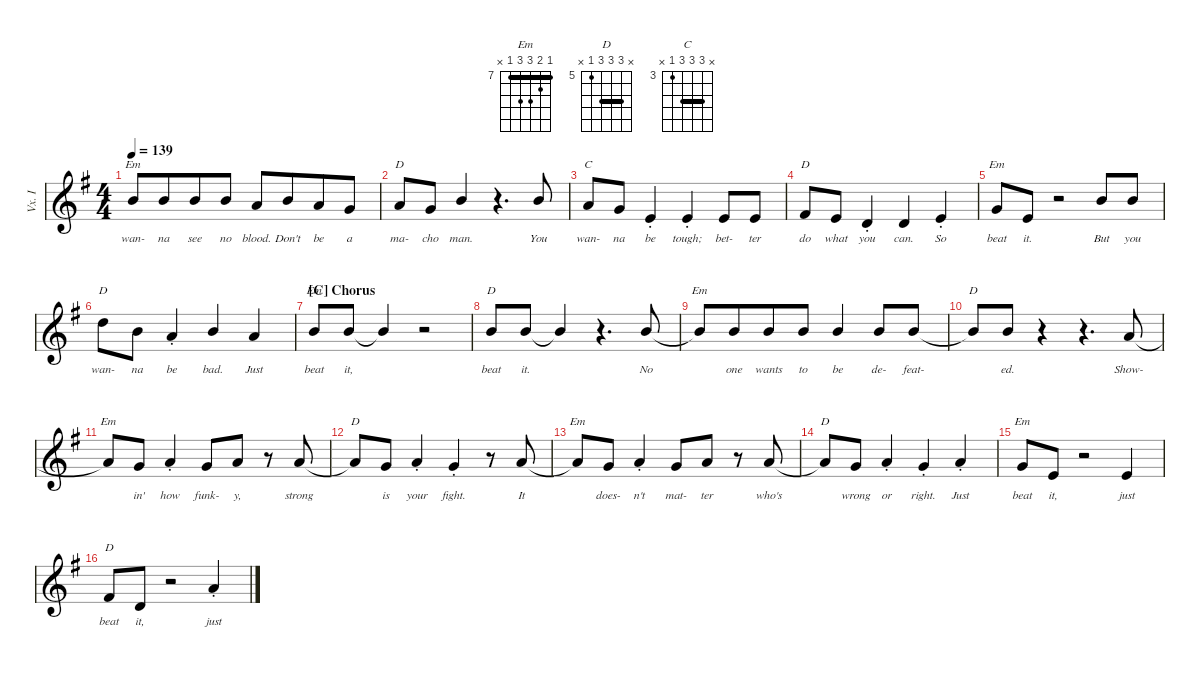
\defaultSystemsLayout 4
\hideDynamics
\bracketExtendMode groupsimilarinstruments
\otherSystemsTrackNameOrientation horizontal
\track ("Voice I" "Vx. I") {defaultSystemsLayout 4 multiBarRest instrument voiceoohs}
\staff {score}
\tuning (Eb4 Bb3 Gb3 Db3 Ab2 Eb2)
\displaytranspose 1
\chord ("Em" 7 8 9 9 7 x) {firstfret 7 showfingering false barre 7}
\chord ("D" x 7 7 7 5 x) {firstfret 5 showfingering false barre (7 7)}
\chord ("C" x 5 5 5 3 x) {firstfret 3 showfingering false barre (5 5)}
\ts (4 4)
\tempo 139
\clef g2
\ks g
7.1{acc forcenatural}.8{ch "Em" lyrics (0 "wan-") lyrics (1 "") lyrics (2 "") lyrics (3 "") lyrics (4 "") dy mf beam Up} 7.1{acc forcenatural}.8{lyrics (0 "na") lyrics (1 "") lyrics (2 "") lyrics (3 "") lyrics (4 "") beam Up beam merge} 7.1{acc forcenatural}.8{lyrics (0 "see") lyrics (1 "") lyrics (2 "") lyrics (3 "") lyrics (4 "") beam Up} 7.1{acc forcenatural}.8{lyrics (0 "no") lyrics (1 "") lyrics (2 "") lyrics (3 "") lyrics (4 "") beam Up} 5.1{acc forcenatural}.8{lyrics (0 "blood.") lyrics (1 "") lyrics (2 "") lyrics (3 "") lyrics (4 "") beam Up beam merge} 7.1{acc forcenatural}.8{lyrics (0 "Don't") lyrics (1 "") lyrics (2 "") lyrics (3 "") lyrics (4 "") beam Up beam merge} 5.1{acc forcenatural}.8{lyrics (0 "be") lyrics (1 "") lyrics (2 "") lyrics (3 "") lyrics (4 "") beam Up} 3.1{acc forcenatural}.8{lyrics (0 "a") lyrics (1 "") lyrics (2 "") lyrics (3 "") lyrics (4 "") beam Up} |
5.1{acc forcenatural}.8{ch "D" lyrics (0 "ma-") lyrics (1 "") lyrics (2 "") lyrics (3 "") lyrics (4 "") beam Up} 3.1{acc forcenatural}.8{lyrics (0 "cho") lyrics (1 "") lyrics (2 "") lyrics (3 "") lyrics (4 "") beam Up} 7.1{acc forcenatural}.4{lyrics (0 "man.") lyrics (1 "") lyrics (2 "") lyrics (3 "") lyrics (4 "") beam Up} r.4{d beam Up} 7.1{acc forcenatural}.8{lyrics (0 "You") lyrics (1 "") lyrics (2 "") lyrics (3 "") lyrics (4 "") beam Up} |
5.1{acc forcenatural}.8{ch "C" lyrics (0 "wan-") lyrics (1 "") lyrics (2 "") lyrics (3 "") lyrics (4 "") beam Up beam merge} 3.1{acc forcenatural}.8{lyrics (0 "na") lyrics (1 "") lyrics (2 "") lyrics (3 "") lyrics (4 "") beam Up beam merge} 5.2{st acc forcenatural}.4{lyrics (0 "be") lyrics (1 "") lyrics (2 "") lyrics (3 "") lyrics (4 "") beam Up} 5.2{st acc forcenatural}.4{lyrics (0 "tough;") lyrics (1 "") lyrics (2 "") lyrics (3 "") lyrics (4 "") beam Up} 5.2{acc forcenatural}.8{lyrics (0 "bet-") lyrics (1 "") lyrics (2 "") lyrics (3 "") lyrics (4 "") beam Up} 5.2{acc forcenatural}.8{lyrics (0 "ter") lyrics (1 "") lyrics (2 "") lyrics (3 "") lyrics (4 "") beam Up} |
7.2{acc #}.8{ch "D" lyrics (0 "do") lyrics (1 "") lyrics (2 "") lyrics (3 "") lyrics (4 "") beam Up} 5.2{acc forcenatural}.8{lyrics (0 "what") lyrics (1 "") lyrics (2 "") lyrics (3 "") lyrics (4 "") beam Up} 3.2{st acc forcenatural}.4{lyrics (0 "you") lyrics (1 "") lyrics (2 "") lyrics (3 "") lyrics (4 "") beam Up} 3.2{acc forcenatural}.4{lyrics (0 "can.") lyrics (1 "") lyrics (2 "") lyrics (3 "") lyrics (4 "") beam Up} 5.2{st acc forcenatural}.4{lyrics (0 "So") lyrics (1 "") lyrics (2 "") lyrics (3 "") lyrics (4 "") beam Up} |
3.1{acc forcenatural}.8{ch "Em" lyrics (0 "beat") lyrics (1 "") lyrics (2 "") lyrics (3 "") lyrics (4 "") beam Up} 5.2{acc forcenatural}.8{lyrics (0 "it.") lyrics (1 "") lyrics (2 "") lyrics (3 "") lyrics (4 "") beam Up} r.2{beam Up} 7.1{acc forcenatural}.8{lyrics (0 "But") lyrics (1 "") lyrics (2 "") lyrics (3 "") lyrics (4 "") beam Up} 7.1{acc forcenatural}.8{lyrics (0 "you") lyrics (1 "") lyrics (2 "") lyrics (3 "") lyrics (4 "") beam Up} |
10.1{acc forcenatural}.8{ch "D" lyrics (0 "wan-") lyrics (1 "") lyrics (2 "") lyrics (3 "") lyrics (4 "") beam Down} 12.2{acc forcenatural}.8{lyrics (0 "na") lyrics (1 "") lyrics (2 "") lyrics (3 "") lyrics (4 "") beam Down} 10.2{st acc forcenatural}.4{lyrics (0 "be") lyrics (1 "") lyrics (2 "") lyrics (3 "") lyrics (4 "") beam Up} 12.2{acc forcenatural}.4{lyrics (0 "bad.") lyrics (1 "") lyrics (2 "") lyrics (3 "") lyrics (4 "") beam Up} 10.2{acc forcenatural}.4{lyrics (0 "Just") lyrics (1 "") lyrics (2 "") lyrics (3 "") lyrics (4 "") beam Up} |
\section ("C" "Chorus")
12.2{acc forcenatural}.8{ch "Em" lyrics (0 "beat") lyrics (1 "") lyrics (2 "") lyrics (3 "") lyrics (4 "") beam Up} 12.2{acc forcenatural}.8{lyrics (0 "it,") lyrics (1 "") lyrics (2 "") lyrics (3 "") lyrics (4 "") beam Up} 12.2{t acc forcenatural}.4{beam Up} r.2{beam Up} |
12.2{acc forcenatural}.8{ch "D" lyrics (0 "beat") lyrics (1 "") lyrics (2 "") lyrics (3 "") lyrics (4 "") beam Up} 12.2{acc forcenatural}.8{lyrics (0 "it.") lyrics (1 "") lyrics (2 "") lyrics (3 "") lyrics (4 "") beam Up} 12.2{t acc forcenatural}.4{beam Up} r.4{d beam Up} 7.1{acc forcenatural}.8{lyrics (0 "No") lyrics (1 "") lyrics (2 "") lyrics (3 "") lyrics (4 "") beam Up} |
7.1{t acc forcenatural}.8{ch "Em" beam Up beam merge} 7.1{acc forcenatural}.8{lyrics (0 "one") lyrics (1 "") lyrics (2 "") lyrics (3 "") lyrics (4 "") beam Up beam merge} 7.1{acc forcenatural}.8{lyrics (0 "wants") lyrics (1 "") lyrics (2 "") lyrics (3 "") lyrics (4 "") beam Up} 7.1{acc forcenatural}.8{lyrics (0 "to") lyrics (1 "") lyrics (2 "") lyrics (3 "") lyrics (4 "") beam Up} 7.1{acc forcenatural}.4{lyrics (0 "be") lyrics (1 "") lyrics (2 "") lyrics (3 "") lyrics (4 "") beam Up} 7.1{acc forcenatural}.8{lyrics (0 "de-") lyrics (1 "") lyrics (2 "") lyrics (3 "") lyrics (4 "") beam Up} 7.1{acc forcenatural}.8{lyrics (0 "feat-") lyrics (1 "") lyrics (2 "") lyrics (3 "") lyrics (4 "") beam Up} |
7.1{t acc forcenatural}.8{ch "D" beam Up} 7.1{acc forcenatural}.8{lyrics (0 "ed.") lyrics (1 "") lyrics (2 "") lyrics (3 "") lyrics (4 "") beam Up} r.4{beam Up} r.4{d beam Up} 5.1{acc forcenatural}.8{lyrics (0 "Show-") lyrics (1 "") lyrics (2 "") lyrics (3 "") lyrics (4 "") beam Up} |
5.1{t acc forcenatural}.8{ch "Em" beam Up} 3.1{acc forcenatural}.8{lyrics (0 "in'") lyrics (1 "") lyrics (2 "") lyrics (3 "") lyrics (4 "") beam Up} 5.1{st acc forcenatural}.4{lyrics (0 "how") lyrics (1 "") lyrics (2 "") lyrics (3 "") lyrics (4 "") beam Up} 3.1{acc forcenatural}.8{lyrics (0 "funk-") lyrics (1 "") lyrics (2 "") lyrics (3 "") lyrics (4 "") beam Up} 5.1{acc forcenatural}.8{lyrics (0 "y,") lyrics (1 "") lyrics (2 "") lyrics (3 "") lyrics (4 "") beam Up} r.8{beam Up} 5.1{acc forcenatural}.8{lyrics (0 "strong") lyrics (1 "") lyrics (2 "") lyrics (3 "") lyrics (4 "") beam Up} |
5.1{t acc forcenatural}.8{ch "D" beam Up} 3.1{acc forcenatural}.8{lyrics (0 "is") lyrics (1 "") lyrics (2 "") lyrics (3 "") lyrics (4 "") beam Up} 5.1{st acc forcenatural}.4{lyrics (0 "your") lyrics (1 "") lyrics (2 "") lyrics (3 "") lyrics (4 "") beam Up} 3.1{st acc forcenatural}.4{lyrics (0 "fight.") lyrics (1 "") lyrics (2 "") lyrics (3 "") lyrics (4 "") beam Up} r.8{beam Up} 5.1{acc forcenatural}.8{lyrics (0 "It") lyrics (1 "") lyrics (2 "") lyrics (3 "") lyrics (4 "") beam Up} |
5.1{t acc forcenatural}.8{ch "Em" beam Up} 3.1{acc forcenatural}.8{lyrics (0 "does-") lyrics (1 "") lyrics (2 "") lyrics (3 "") lyrics (4 "") beam Up} 5.1{st acc forcenatural}.4{lyrics (0 "n't") lyrics (1 "") lyrics (2 "") lyrics (3 "") lyrics (4 "") beam Up} 3.1{acc forcenatural}.8{lyrics (0 "mat-") lyrics (1 "") lyrics (2 "") lyrics (3 "") lyrics (4 "") beam Up} 5.1{acc forcenatural}.8{lyrics (0 "ter") lyrics (1 "") lyrics (2 "") lyrics (3 "") lyrics (4 "") beam Up} r.8{beam Up} 5.1{acc forcenatural}.8{lyrics (0 "who's") lyrics (1 "") lyrics (2 "") lyrics (3 "") lyrics (4 "") beam Up} |
5.1{t acc forcenatural}.8{ch "D" beam Up} 3.1{acc forcenatural}.8{lyrics (0 "wrong") lyrics (1 "") lyrics (2 "") lyrics (3 "") lyrics (4 "") beam Up} 5.1{st acc forcenatural}.4{lyrics (0 "or") lyrics (1 "") lyrics (2 "") lyrics (3 "") lyrics (4 "") beam Up} 3.1{st acc forcenatural}.4{lyrics (0 "right.") lyrics (1 "") lyrics (2 "") lyrics (3 "") lyrics (4 "") beam Up} 5.1{st acc forcenatural}.4{lyrics (0 "Just") lyrics (1 "") lyrics (2 "") lyrics (3 "") lyrics (4 "") beam Up} |
3.1{acc forcenatural}.8{ch "Em" lyrics (0 "beat") lyrics (1 "") lyrics (2 "") lyrics (3 "") lyrics (4 "") beam Up} 5.2{acc forcenatural}.8{lyrics (0 "it,") lyrics (1 "") lyrics (2 "") lyrics (3 "") lyrics (4 "") beam Up} r.2{beam Up} 0.1{acc forcenatural}.4{lyrics (0 "just") lyrics (1 "") lyrics (2 "") lyrics (3 "") lyrics (4 "") beam Up} |
2.1{acc #}.8{ch "D" lyrics (0 "beat") lyrics (1 "") lyrics (2 "") lyrics (3 "") lyrics (4 "") beam Up beam merge} 3.2{acc forcenatural}.8{lyrics (0 "it,") lyrics (1 "") lyrics (2 "") lyrics (3 "") lyrics (4 "") beam Up beam merge} r.2{beam Up beam merge} 5.1{st acc forcenatural}.4{lyrics (0 "just") lyrics (1 "") lyrics (2 "") lyrics (3 "") lyrics (4 "") beam Up}
